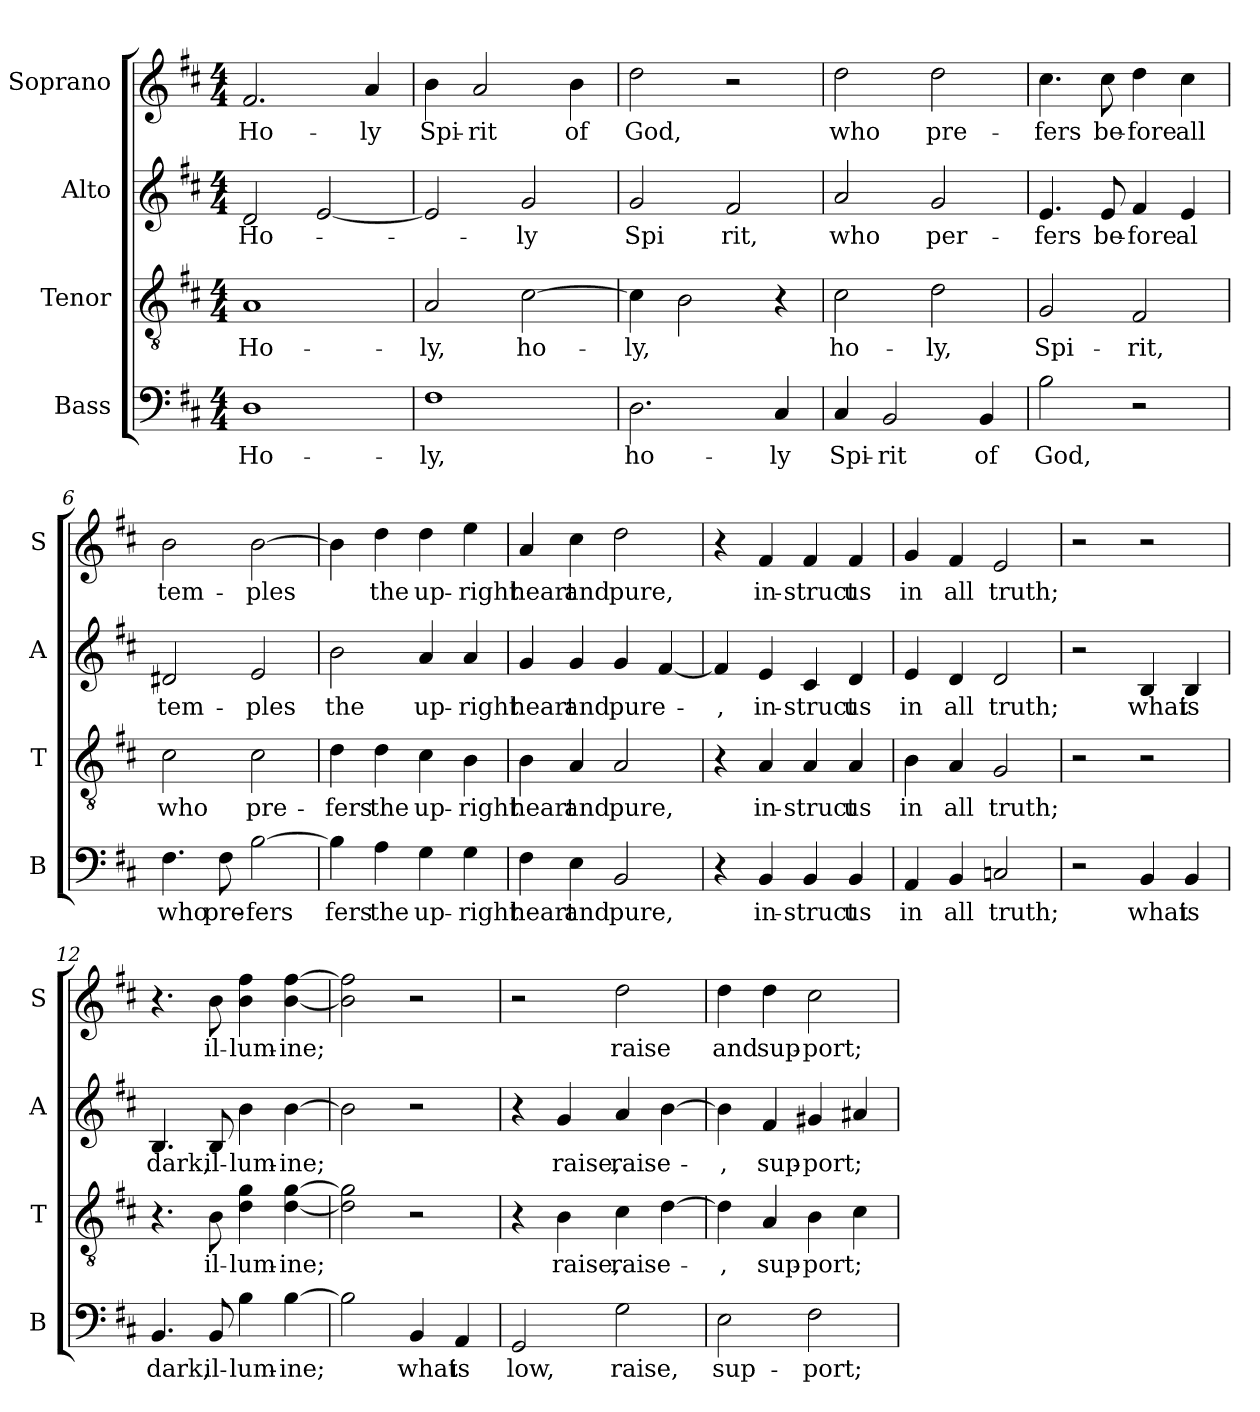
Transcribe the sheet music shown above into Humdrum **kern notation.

**kern	**text	**kern	**text	**kern	**text	**kern	**text
*part4	*part4	*part3	*part3	*part2	*part2	*part1	*part1
*staff4	*staff4	*staff3	*staff3	*staff2	*staff2	*staff1	*staff1
*I"Bass	*	*I"Tenor	*	*I"Alto	*	*I"Soprano	*
*I'B	*	*I'T	*	*I'A	*	*I'S	*
!!LO:PB:g=z
*stria5	*	*stria5	*	*stria5	*	*stria5	*
*clefF4	*	*clefGv2	*	*clefG2	*	*clefG2	*
*k[f#c#]	*	*k[f#c#]	*	*k[f#c#]	*	*k[f#c#]	*
*D:	*	*D:	*	*D:	*	*D:	*
*M4/4	*	*M4/4	*	*M4/4	*	*M4/4	*
=1	=1	=1	=1	=1	=1	=1	=1
!	!LO:LY:b:cj	!	!LO:LY:b:cj	!	!LO:LY:b:cj	!	!LO:LY:b:cj
1D	Ho-	1A	Ho-	2d/	Ho-	2.f#/	Ho-
.	.	.	.	[<2e/	.	.	.
!	!	!	!	!	!	!	!LO:LY:b:cj
.	.	.	.	.	.	4a/	-ly
=2	=2	=2	=2	=2	=2	=2	=2
!	!LO:LY:b:cj	!	!LO:LY:b:cj	!	!	!	!LO:LY:b:cj
1F#	-ly,	2A/	-ly,	2e/]	.	4b\	Spi-
!	!	!	!	!	!	!	!LO:LY:b:cj
.	.	.	.	.	.	2a/	-rit
!	!	!	!LO:LY:b:cj	!	!LO:LY:b:cj	!	!
.	.	[>2c#\	ho-	2g/	-ly	.	.
!	!	!	!	!	!	!	!LO:LY:b:cj
.	.	.	.	.	.	4b\	of
=3	=3	=3	=3	=3	=3	=3	=3
!	!LO:LY:b:cj	!	!LO:LY:b:cj	!	!LO:LY:b:cj	!	!LO:LY:b:cj
2.D\	ho-	4c#\]	-ly,	2g/	Spi	2dd\	God,
.	.	2B\	.	.	.	.	.
!	!	!	!	!	!LO:LY:b:cj	!	!
.	.	.	.	2f#/	rit,	2r	.
!	!LO:LY:b:cj	!	!	!	!	!	!
4C#/	-ly	4r	.	.	.	.	.
=4	=4	=4	=4	=4	=4	=4	=4
!	!LO:LY:b:cj	!	!LO:LY:b:cj	!	!LO:LY:b:cj	!	!LO:LY:b:cj
4C#/	Spi-	2c#\	ho-	2a/	who	2dd\	who
!	!LO:LY:b:cj	!	!	!	!	!	!
2BB/	-rit	.	.	.	.	.	.
!	!	!	!LO:LY:b:cj	!	!LO:LY:b:cj	!	!LO:LY:b:cj
.	.	2d\	-ly,	2g/	per-	2dd\	pre-
!	!LO:LY:b:cj	!	!	!	!	!	!
4BB/	of	.	.	.	.	.	.
=5	=5	=5	=5	=5	=5	=5	=5
!	!LO:LY:b:cj	!	!LO:LY:b:cj	!	!LO:LY:b:cj	!	!LO:LY:b:cj
2B\	God,	2G/	Spi-	4.e/	-fers	4.cc#\	-fers
!	!	!	!	!	!LO:LY:b:cj	!	!LO:LY:b:cj
.	.	.	.	8e/	be-	8cc#\	be-
!	!	!	!LO:LY:b:cj	!	!LO:LY:b:cj	!	!LO:LY:b:cj
2r	.	2F#/	-rit,	4f#/	-fore	4dd\	-fore
!	!	!	!	!	!LO:LY:b:cj	!	!LO:LY:b:cj
.	.	.	.	4e/	al	4cc#\	all
=6	=6	=6	=6	=6	=6	=6	=6
!	!LO:LY:b:cj	!	!LO:LY:b:cj	!	!LO:LY:b:cj	!	!LO:LY:b:cj
4.F#\	who	2c#\	who	2d#X/	tem-	2b\	tem-
!	!LO:LY:b:cj	!	!	!	!	!	!
8F#\	pre-	.	.	.	.	.	.
!	!LO:LY:b:cj	!	!LO:LY:b:cj	!	!LO:LY:b:cj	!	!LO:LY:b:cj
[>2B\	-fers	2c#\	pre-	2e/	-ples	[>2b\	-ples
!!LO:LB:g=z
=7	=7	=7	=7	=7	=7	=7	=7
!	!LO:LY:b:cj	!	!LO:LY:b:cj	!	!LO:LY:b:cj	!	!
4B\]	fers	4d\	-fers	2b\	the	4b\]	.
!	!LO:LY:b:cj	!	!LO:LY:b:cj	!	!	!	!LO:LY:b:cj
4A\	the	4d\	the	.	.	4dd\	the
!	!LO:LY:b:cj	!	!LO:LY:b:cj	!	!LO:LY:b:cj	!	!LO:LY:b:cj
4G\	up-	4c#\	up-	4a/	up-	4dd\	up-
!	!LO:LY:b:cj	!	!LO:LY:b:cj	!	!LO:LY:b:cj	!	!LO:LY:b:cj
4G\	-right	4B\	-right	4a/	-right	4ee\	-right
=8	=8	=8	=8	=8	=8	=8	=8
!	!LO:LY:b:cj	!	!LO:LY:b:cj	!	!LO:LY:b:cj	!	!LO:LY:b:cj
4F#\	heart	4B\	heart	4g/	heart	4a/	heart
!	!LO:LY:b:cj	!	!LO:LY:b:cj	!	!LO:LY:b:cj	!	!LO:LY:b:cj
4E\	and	4A/	and	4g/	and	4cc#\	and
!	!LO:LY:b:cj	!	!LO:LY:b:cj	!	!LO:LY:b:cj	!	!LO:LY:b:cj
2BB/	pure,	2A/	pure,	4g/	pure-	2dd\	pure,
.	.	.	.	[<4f#/	.	.	.
=9	=9	=9	=9	=9	=9	=9	=9
!	!	!	!	!	!LO:LY:b:rj	!	!
4r	.	4r	.	4f#/]	-,	4r	.
!	!LO:LY:b:cj	!	!LO:LY:b:cj	!	!LO:LY:b:cj	!	!LO:LY:b:cj
4BB/	in-	4A/	in-	4e/	in-	4f#/	in-
!	!LO:LY:b:cj	!	!LO:LY:b:cj	!	!LO:LY:b:cj	!	!LO:LY:b:cj
4BB/	-struct	4A/	-struct	4c#/	-struct	4f#/	-struct
!	!LO:LY:b:cj	!	!LO:LY:b:cj	!	!LO:LY:b:cj	!	!LO:LY:b:cj
4BB/	us	4A/	us	4d/	us	4f#/	us
=10	=10	=10	=10	=10	=10	=10	=10
!	!LO:LY:b:cj	!	!LO:LY:b:cj	!	!LO:LY:b:cj	!	!LO:LY:b:cj
4AA/	in	4B\	in	4e/	in	4g/	in
!	!LO:LY:b:cj	!	!LO:LY:b:cj	!	!LO:LY:b:cj	!	!LO:LY:b:cj
4BB/	all	4A/	all	4d/	all	4f#/	all
!	!LO:LY:b:cj	!	!LO:LY:b:cj	!	!LO:LY:b:cj	!	!LO:LY:b:cj
2Cn/	truth;	2G/	truth;	2d/	truth;	2e/	truth;
=11	=11	=11	=11	=11	=11	=11	=11
2r	.	2r	.	2r	.	2r	.
!	!LO:LY:b:cj	!	!	!	!LO:LY:b:cj	!	!
4BB/	what	2r	.	4B/	what	2r	.
!	!LO:LY:b:cj	!	!	!	!LO:LY:b:cj	!	!
4BB/	is	.	.	4B/	is	.	.
!!LO:PB:g=z
=12	=12	=12	=12	=12	=12	=12	=12
!	!LO:LY:b:cj	!	!	!	!LO:LY:b:cj	!	!
4.BB/	dark,	4.r	.	4.B/	dark,	4.r	.
!	!LO:LY:b:cj	!	!LO:LY:b:cj	!	!LO:LY:b:cj	!	!LO:LY:b:cj
8BB/	il-	8B\	il-	8B/	il-	8b\	il-
!	!LO:LY:b:cj	!	!LO:LY:b:cj	!	!LO:LY:b:cj	!	!LO:LY:b:cj
4B\	-lum-	4g\ 4d\	-lum-	4b\	-lum-	4ff#\ 4b\	-lum-
!	!LO:LY:b	!	!LO:LY:b:cj	!	!LO:LY:b	!	!LO:LY:b:cj
[>4B\	-ine;	[>4g\ [>4d\	-ine;	[>4b\	-ine;	[>4ff#\ [>4b\	-ine;
=13	=13	=13	=13	=13	=13	=13	=13
2B\]	.	2g\] 2d\]	.	2b\]	.	2ff#\] 2b\]	.
!	!LO:LY:b:cj	!	!	!	!	!	!
4BB/	what	2r	.	2r	.	2r	.
!	!LO:LY:b:cj	!	!	!	!	!	!
4AA/	is	.	.	.	.	.	.
=14	=14	=14	=14	=14	=14	=14	=14
!	!LO:LY:b:cj	!	!	!	!	!	!
2GG/	low,	4r	.	4r	.	2r	.
!	!	!	!LO:LY:b:cj	!	!LO:LY:b:cj	!	!
.	.	4B\	raise,	4g/	raise,	.	.
!	!LO:LY:b:cj	!	!LO:LY:b:cj	!	!LO:LY:b:cj	!	!LO:LY:b:cj
2G\	raise,	4c#\	raise-	4a/	raise-	2dd\	raise
.	.	[>4d\	.	[>4b\	.	.	.
=15	=15	=15	=15	=15	=15	=15	=15
!	!LO:LY:b:cj	!	!LO:LY:b:rj	!	!LO:LY:b:rj	!	!LO:LY:b:cj
2E\	sup-	4d\]	-,	4b\]	-,	4dd\	and
!	!	!	!LO:LY:b:cj	!	!LO:LY:b:cj	!	!LO:LY:b:cj
.	.	4A/	sup-	4f#/	sup-	4dd\	sup-
!	!LO:LY:b:cj	!	!LO:LY:b:cj	!	!LO:LY:b:cj	!	!LO:LY:b:cj
2F#\	-port;	4B\	-port;	4g#X/	-port;	2cc#\	-port;
.	.	4c#\	.	4a#X/	.	.	.
=	=	=	=	=	=	=	=
*-	*-	*-	*-	*-	*-	*-	*-
